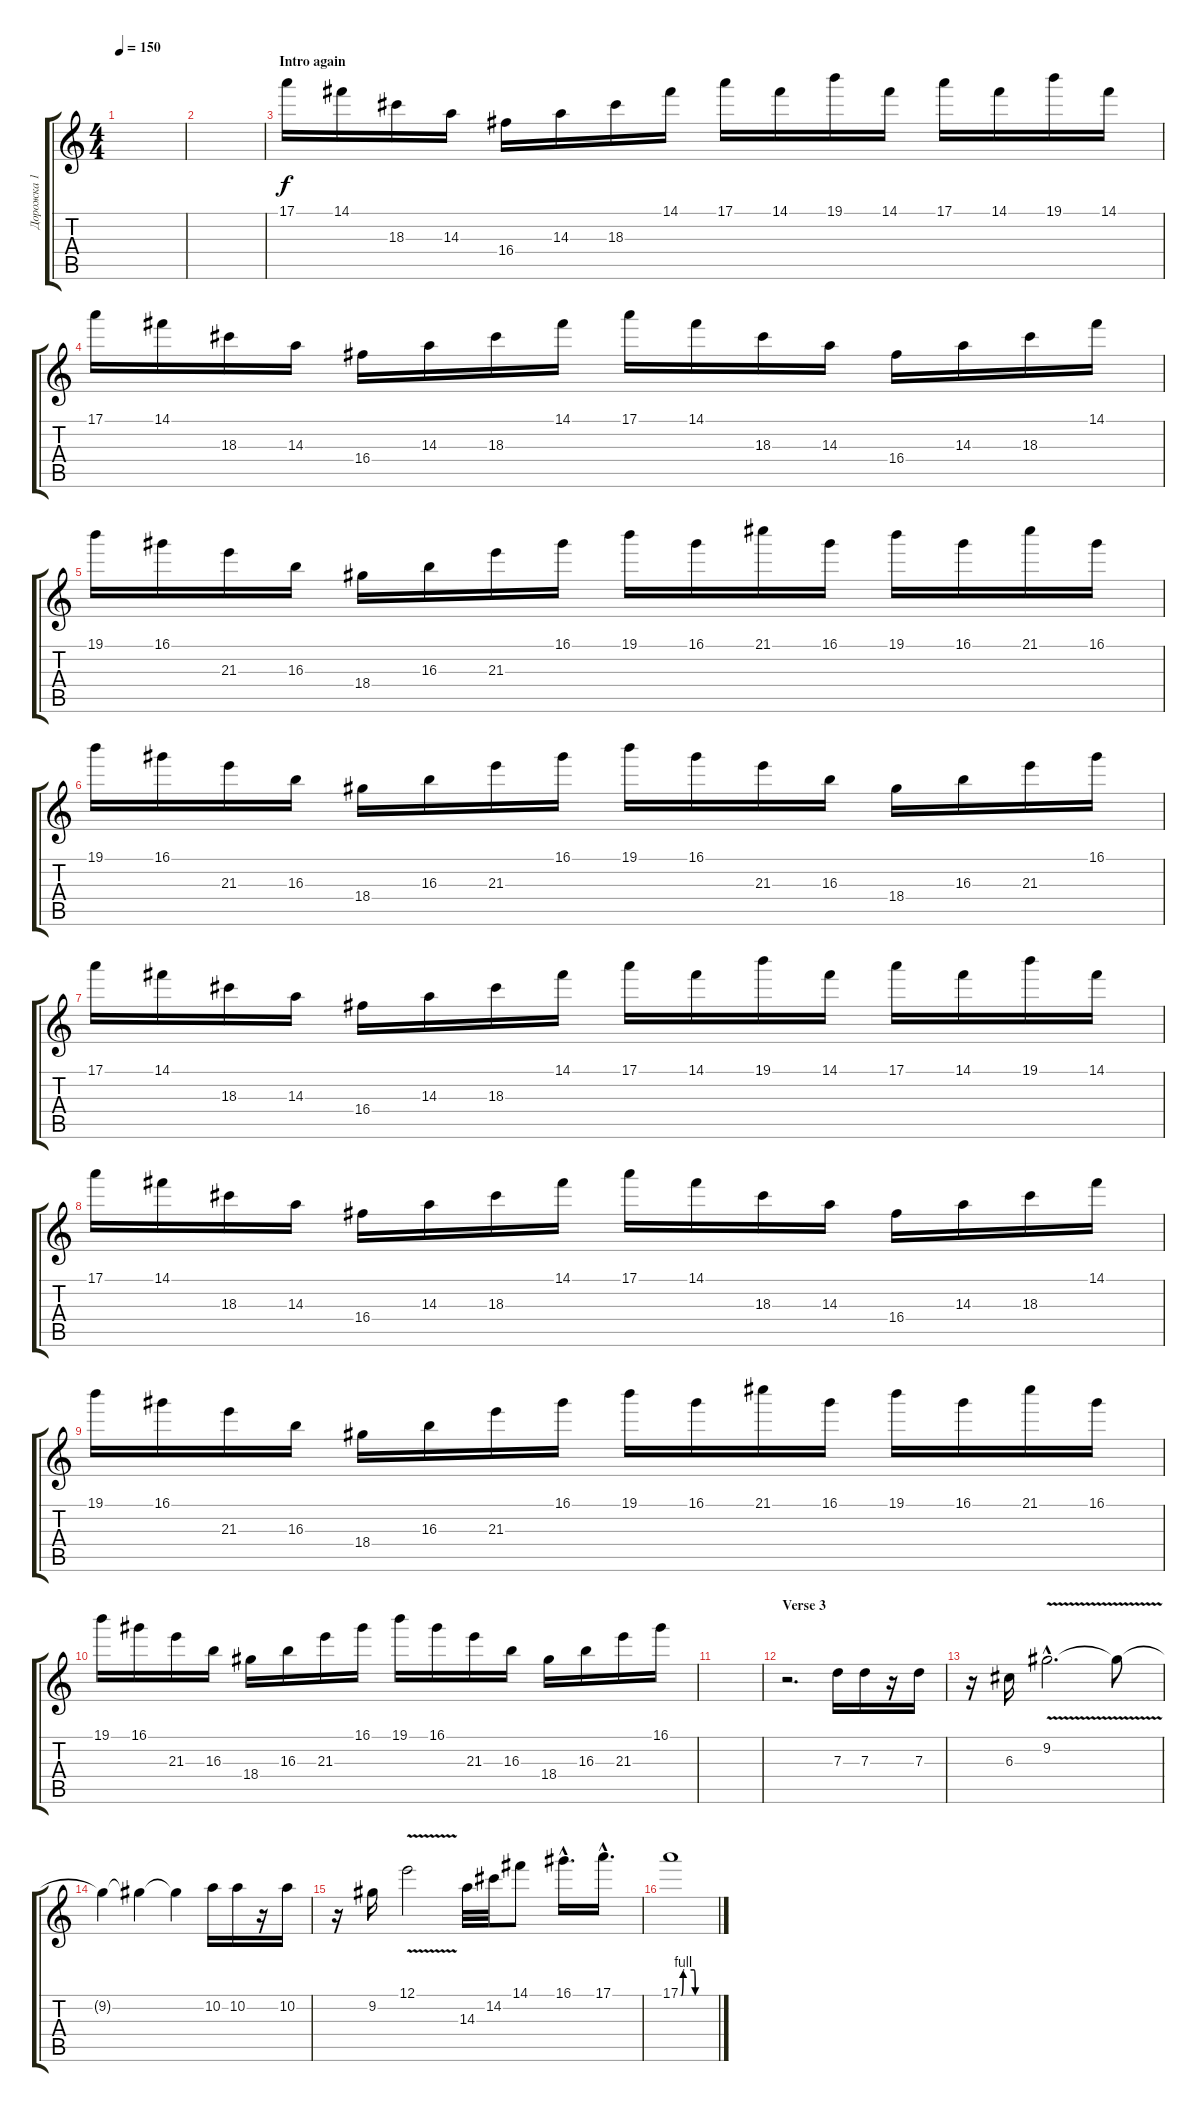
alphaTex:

\track ("Дорожка 1" "Дорожка 1") {instrument distortionguitar}
\staff {score tabs}
\tuning (E4 B3 G3 D3 A2 E2) {hide}
\ts (4 4)
\tempo 150
\clef g2
\ks c
|
|
\section ("" "Intro again")
17.1.16 14.1.16 18.3.16 14.3.16 16.4.16 14.3.16 18.3.16 14.1.16 17.1.16 14.1.16 19.1.16 14.1.16 17.1.16 14.1.16 19.1.16 14.1.16 |
17.1.16 14.1.16 18.3.16 14.3.16 16.4.16 14.3.16 18.3.16 14.1.16 17.1.16 14.1.16 18.3.16 14.3.16 16.4.16 14.3.16 18.3.16 14.1.16 |
19.1.16 16.1.16 21.3.16 16.3.16 18.4.16 16.3.16 21.3.16 16.1.16 19.1.16 16.1.16 21.1.16 16.1.16 19.1.16 16.1.16 21.1.16 16.1.16 |
19.1.16 16.1.16 21.3.16 16.3.16 18.4.16 16.3.16 21.3.16 16.1.16 19.1.16 16.1.16 21.3.16 16.3.16 18.4.16 16.3.16 21.3.16 16.1.16 |
17.1.16 14.1.16 18.3.16 14.3.16 16.4.16 14.3.16 18.3.16 14.1.16 17.1.16 14.1.16 19.1.16 14.1.16 17.1.16 14.1.16 19.1.16 14.1.16 |
17.1.16 14.1.16 18.3.16 14.3.16 16.4.16 14.3.16 18.3.16 14.1.16 17.1.16 14.1.16 18.3.16 14.3.16 16.4.16 14.3.16 18.3.16 14.1.16 |
19.1.16 16.1.16 21.3.16 16.3.16 18.4.16 16.3.16 21.3.16 16.1.16 19.1.16 16.1.16 21.1.16 16.1.16 19.1.16 16.1.16 21.1.16 16.1.16 |
19.1.16 16.1.16 21.3.16 16.3.16 18.4.16 16.3.16 21.3.16 16.1.16 19.1.16 16.1.16 21.3.16 16.3.16 18.4.16 16.3.16 21.3.16 16.1.16 |
|
\section ("" "Verse 3")
r.2{d} 7.3.16 7.3.16 r.16 7.3.16 |
r.16 6.3.16 9.2{v hac}.2{d} 9.2{t}.8 |
9.2{t}.4 9.2{t}.4 9.2{t}.4 10.2.16 10.2.16 r.16 10.2.16 |
r.16 9.2.16 12.1{v}.2 14.3.32 14.2.32 14.1.8 16.1{hac}.16{d} 17.1{hac}.16{d} |
17.1{be (custom 0 0 2 0 5 4 7 4 24 4 26 0 28 0 32 0 35 0 45 0 60 0)}.1
